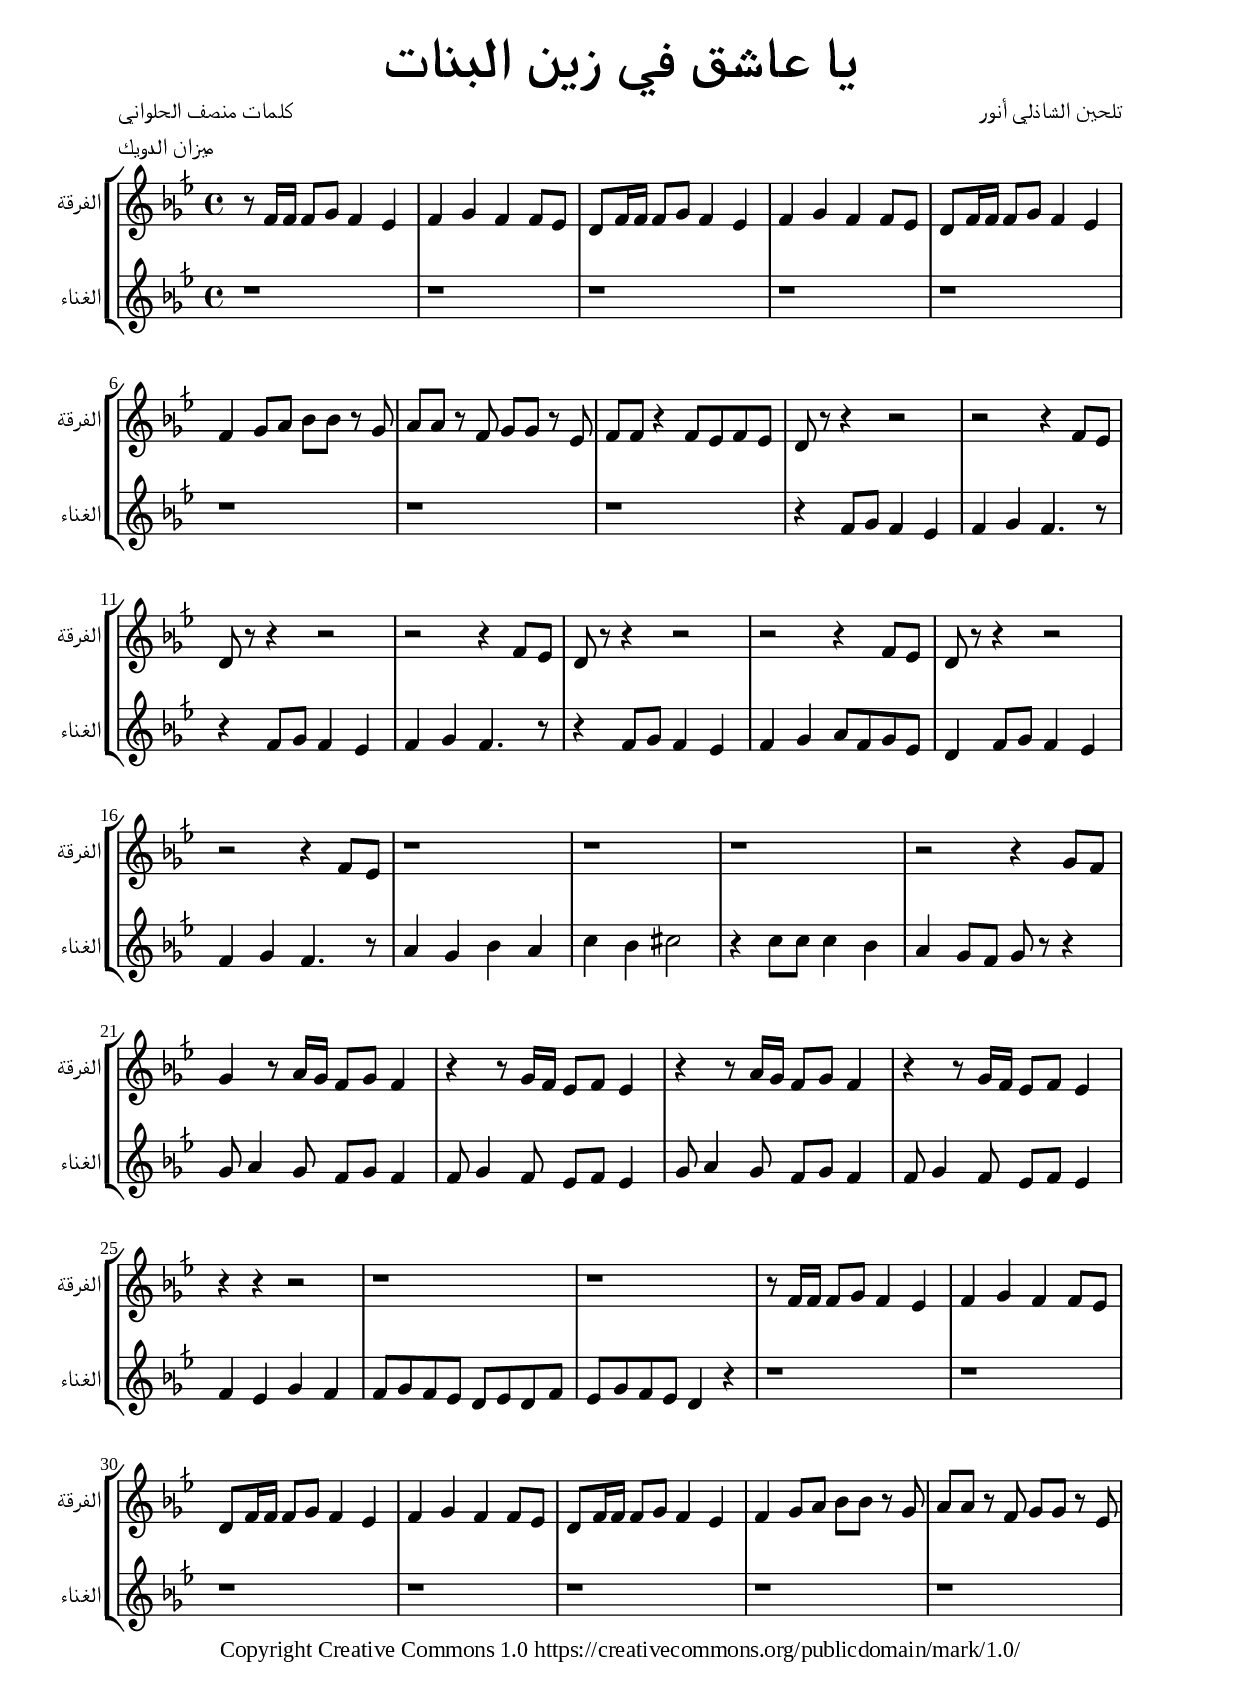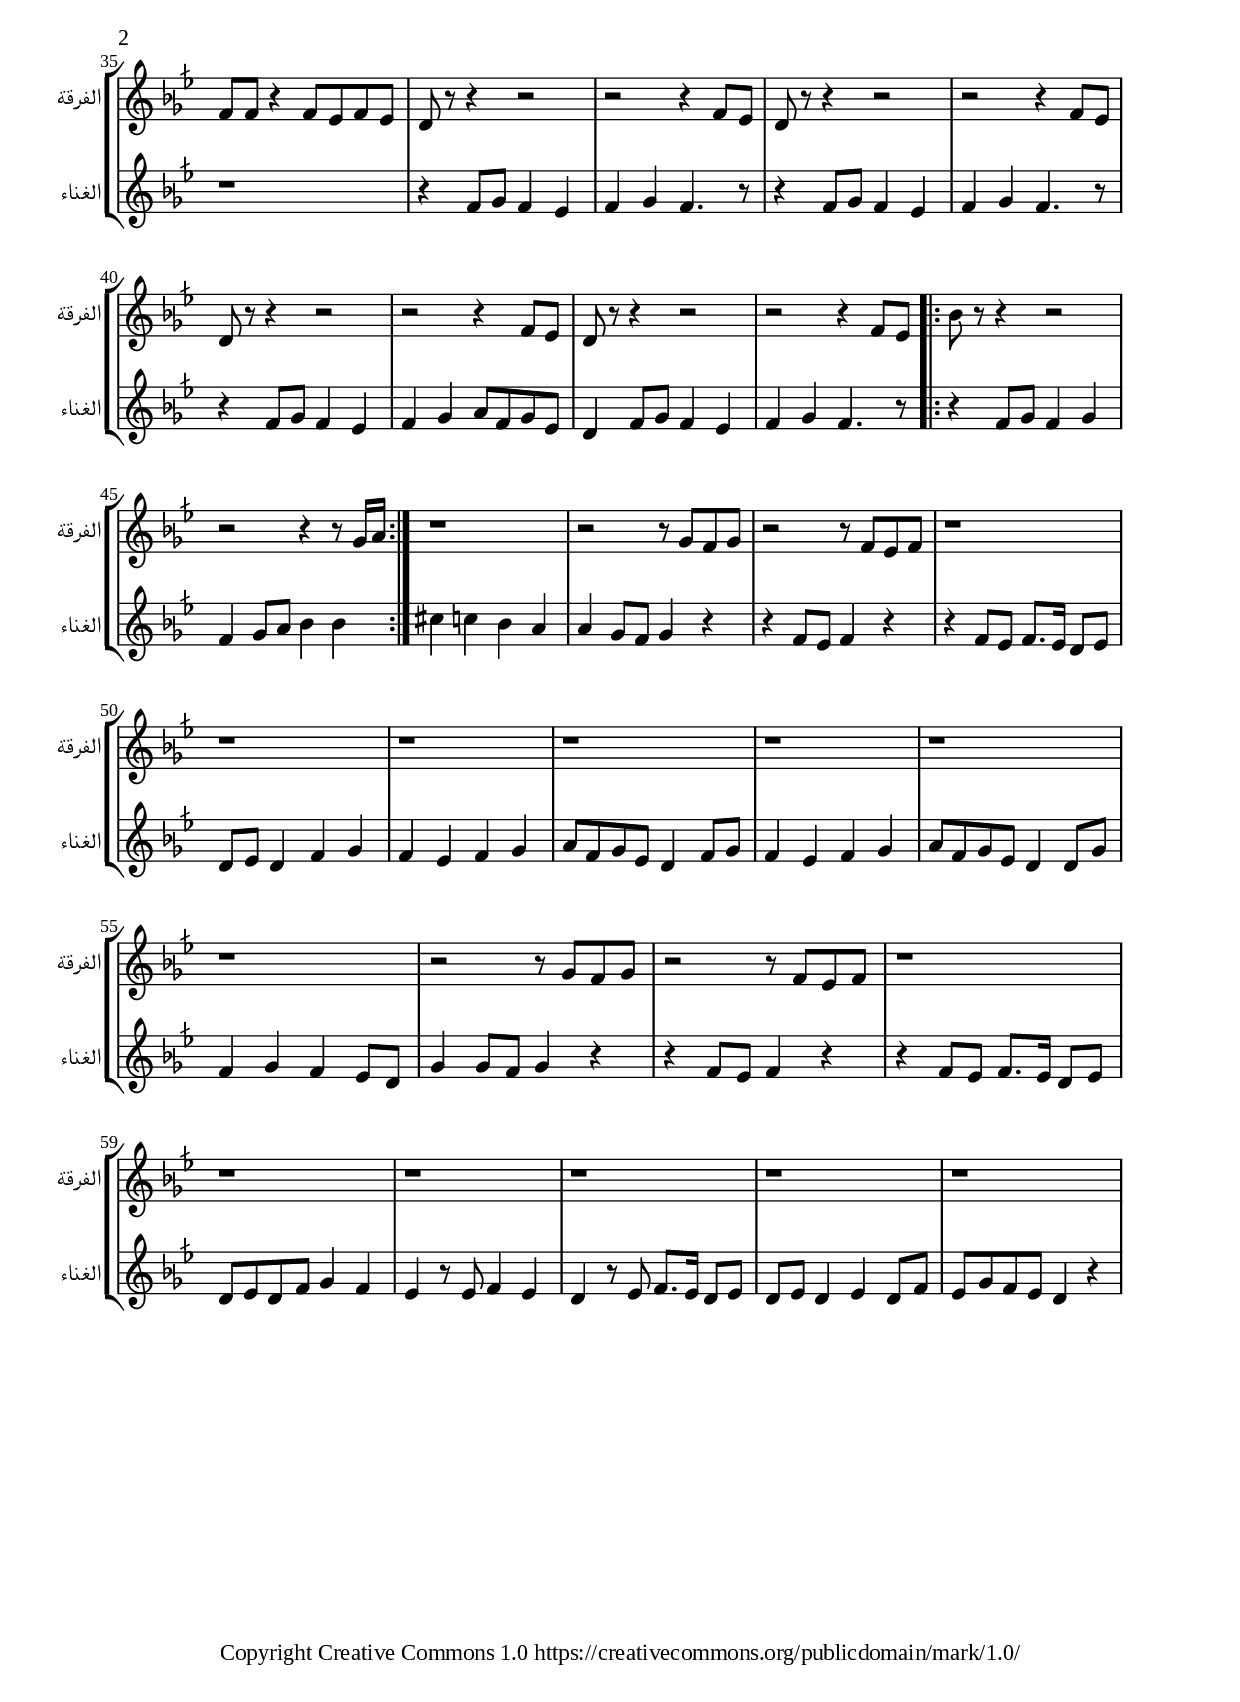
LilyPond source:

\version "2.23.2"
\include "common.ly"

\header {
  % The following fields are centered
  % dedication = "Dedication"
  title = \markup { \magnify #2.5 "يا عاشق في زين البنات" }
  %subtitle = "Subtitle"
  %subsubtitle = "Subsubtitle"
  % The following fields are evenly spread on one line
  % the field "instrument" also appears on following pages
  %instrument = \markup \with-color #green "Instrument"
  poet = "كلمات منصف الحلواني"
  composer = "تلحين الشاذلي أنور"
  % The following fields are placed at opposite ends of the same line
  meter = "ميزان الدويك"
  % arranger = "Arranger"
}
violin_on_voice_intro = \relative do' {
  \repeat unfold 2 {
    re8 r8 r4 r2 |
    r2 r4 fa8 misb |
    re8 r8 r4 r2 |
    r2 r4 fa8 misb |
  }
}
violin_intro = \relative do' {
  r8
  \repeat unfold 2 {
    fa16 fa16 fa8 solb fa4 misb |
    fa4 solb fa4 fa8 misb |
    re
  }
  fa16 fa16 fa8 solb fa4 misb |
  fa solb8 la sib sib r solb|
  la la r fa solb solb r misb|
  fa fa r4 fa8 misb fa misb |
}
violin = \relative do'' {
  \sabakey
  \violin_intro
  \violin_on_voice_intro
  r1 |
  r1 |
  r1 |
  r2 r4 solb8 fa |
  solb4
  \repeat unfold 2 {
    r8 la16 solb16 fa8 solb8 fa4 |
    r4 r8 solb16 fa16 misb8 fa8 misb4 |
    r4
  }
  r4 r2 |
  r1 |
  r1 |
  \violin_intro
  \violin_on_voice_intro
  \repeat volta 2 {
    sib'8 r8 r4 r2 |
    r2 r4 r8 solb16 la |
  }
  r1 |
  r2 r8 solb8 fa solb |
  r2 r8 fa misb fa |
  r1 |
  r1 |
  r1 |
  r1 |
  r1 |
  r1 |
  r1 |
  r2 r8 solb8 fa solb |
  r2 r8 fa misb fa |
  r1 |
  r1 |
  r1 |
  r1 |
  r1 |
  r1 |
}
voice_on_violin_intro = \relative do' \repeat unfold 8 { r1 | }
voice_intro = \relative do' {
  r4 fa8 solb fa4 misb |
  fa solb fa4. r8 |
  r4 fa8 solb fa4 misb |
  fa solb fa4. r8 |
  r4 fa8 solb fa4 misb |
  fa4 solb la8 fa solb misb |
  re4 fa8 solb fa4 misb |
  fa solb fa4. r8 |
}
voice = \relative do'' {
  \sabakey
  \voice_on_violin_intro
  \voice_intro
  la4 solb sib la |
  do sib dod2 |
  r4 do8 do do4 sib4 |
  la solb8 fa solb8 r8 r4|
  \repeat unfold 2 {
    solb8 la4 solb8 fa solb fa4 |
    fa8 solb4 fa8 misb fa misb4 |
  }
  fa misb solb fa |
  fa8 solb8 fa misb re8 misb re fa |
  misb solb fa misb re4 r |
  \voice_on_violin_intro
  \voice_intro
  \repeat volta 2 {
    r4 fa8 solb fa4 solb |
    fa solb8 la8 sib4 sib |
  }
  dod4 do sib la4 |
  la4 solb8 fa solb4 r |
  r4 fa8 misb fa4 r4 |
  r4 fa8 misb fa8. misb16 re8 misb8 |
  re misb re4 fa solb |
  fa misb fa4 solb |
  la8 fa solb misb re4 fa8 solb |
  fa4 misb fa4 solb |
  la8 fa solb misb re4 re8 solb8 |
  fa4 solb fa misb8 re |
  solb4 solb8 fa solb4 r4 |
  r4 fa8 misb fa4 r4 |
  r4 fa8 misb fa8. misb16 re8 misb |
  re misb re fa solb4 fa |
  misb r8 misb8 fa4 misb |
  re r8 misb fa8. misb16 re8 misb |
  re misb re4 misb re8 fa |
  misb solb fa misb re4 r4 |
}

notes = \new StaffGroup
  <<
    \new DrumStaff \repeat unfold 37 \dwik
    \new Staff \with {
      midiInstrument = #"violin"
      instrumentName = "الفرقة"
      shortInstrumentName = "الفرقة"
    }
    \violin
    \new Staff \with { midiInstrument = #"choir aahs" } \voice
  >>
\midi {
  \tempo 4 = 120
}
\new StaffGroup {
  <<
  \new Staff \with {
    instrumentName = "الفرقة"
    shortInstrumentName = "الفرقة"
  }
  \violin
  \new Staff \with {
      instrumentName = "الغناء"
      shortInstrumentName = "الغناء"
    } \voice
  >>
}
\score {
  \tuneMIDI \sabaTuning \unfoldRepeats \transpose re do \new StaffGroup
  <<
    \new DrumStaff \repeat unfold 65 \dwik
    \new Staff \with { midiInstrument = #"violin" } \violin
    \new Staff \with { midiInstrument = #"choir aahs" } \voice
  >>

  \midi { }
}
